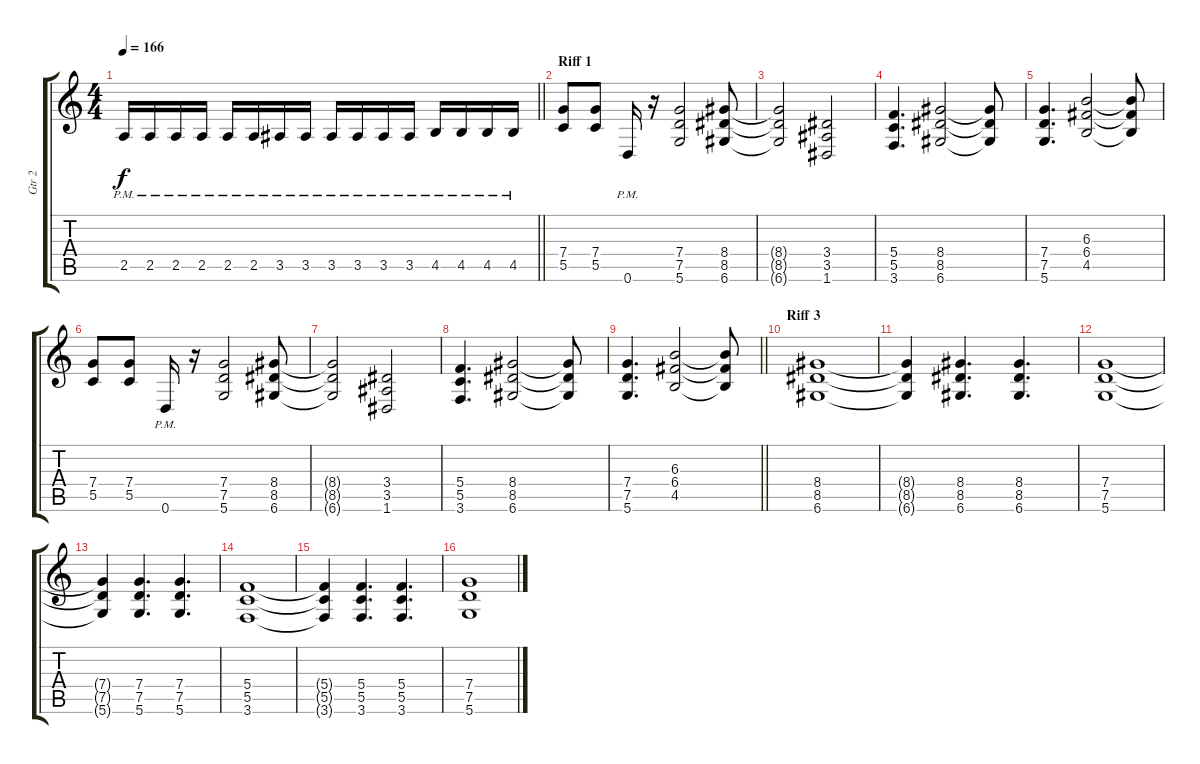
\track ("Gtr 2" "Gtr 2") {instrument distortionguitar}
\staff {score tabs}
\tuning (D4 A3 F3 C3 G2 D2) {hide}
\ts (4 4)
\tempo 166
\clef g2
\barLineRight lightlight
\ks c
2.5{pm}.16{dy f} 2.5{pm}.16 2.5{pm}.16 2.5{pm}.16 2.5{pm}.16 2.5{pm}.16 3.5{pm}.16 3.5{pm}.16 3.5{pm}.16 3.5{pm}.16 3.5{pm}.16 3.5{pm}.16 4.5{pm}.16 4.5{pm}.16 4.5{pm}.16 4.5{pm}.16 |
\section ("" "Riff 1")
(7.4 5.5).8 (7.4 5.5).8 0.6{pm}.16 r.16 (7.4 7.5 5.6).2 (8.4 8.5 6.6).8 |
(8.4{t} 8.5{t} 6.6{t}).2 (3.4 3.5 1.6).2 |
(5.4 5.5 3.6).4{d} (8.4 8.5 6.6).2 (8.4{t} 8.5{t} 6.6{t}).8 |
(7.4 7.5 5.6).4{d} (6.3 6.4 4.5).2 (6.3{t} 6.4{t} 4.5{t}).8 |
(7.4 5.5).8 (7.4 5.5).8 0.6{pm}.16 r.16 (7.4 7.5 5.6).2 (8.4 8.5 6.6).8 |
(8.4{t} 8.5{t} 6.6{t}).2 (3.4 3.5 1.6).2 |
(5.4 5.5 3.6).4{d} (8.4 8.5 6.6).2 (8.4{t} 8.5{t} 6.6{t}).8 |
\barLineRight lightlight
(7.4 7.5 5.6).4{d} (6.3 6.4 4.5).2 (6.3{t} 6.4{t} 4.5{t}).8 |
\section ("" "Riff 3")
(8.4 8.5 6.6).1 |
(8.4{t} 8.5{t} 6.6{t}).4 (8.4 8.5 6.6).4{d} (8.4 8.5 6.6).4{d} |
(7.4 7.5 5.6).1 |
(7.4{t} 7.5{t} 5.6{t}).4 (7.4 7.5 5.6).4{d} (7.4 7.5 5.6).4{d} |
(5.4 5.5 3.6).1 |
(5.4{t} 5.5{t} 3.6{t}).4 (5.4 5.5 3.6).4{d} (5.4 5.5 3.6).4{d} |
(7.4 7.5 5.6).1
